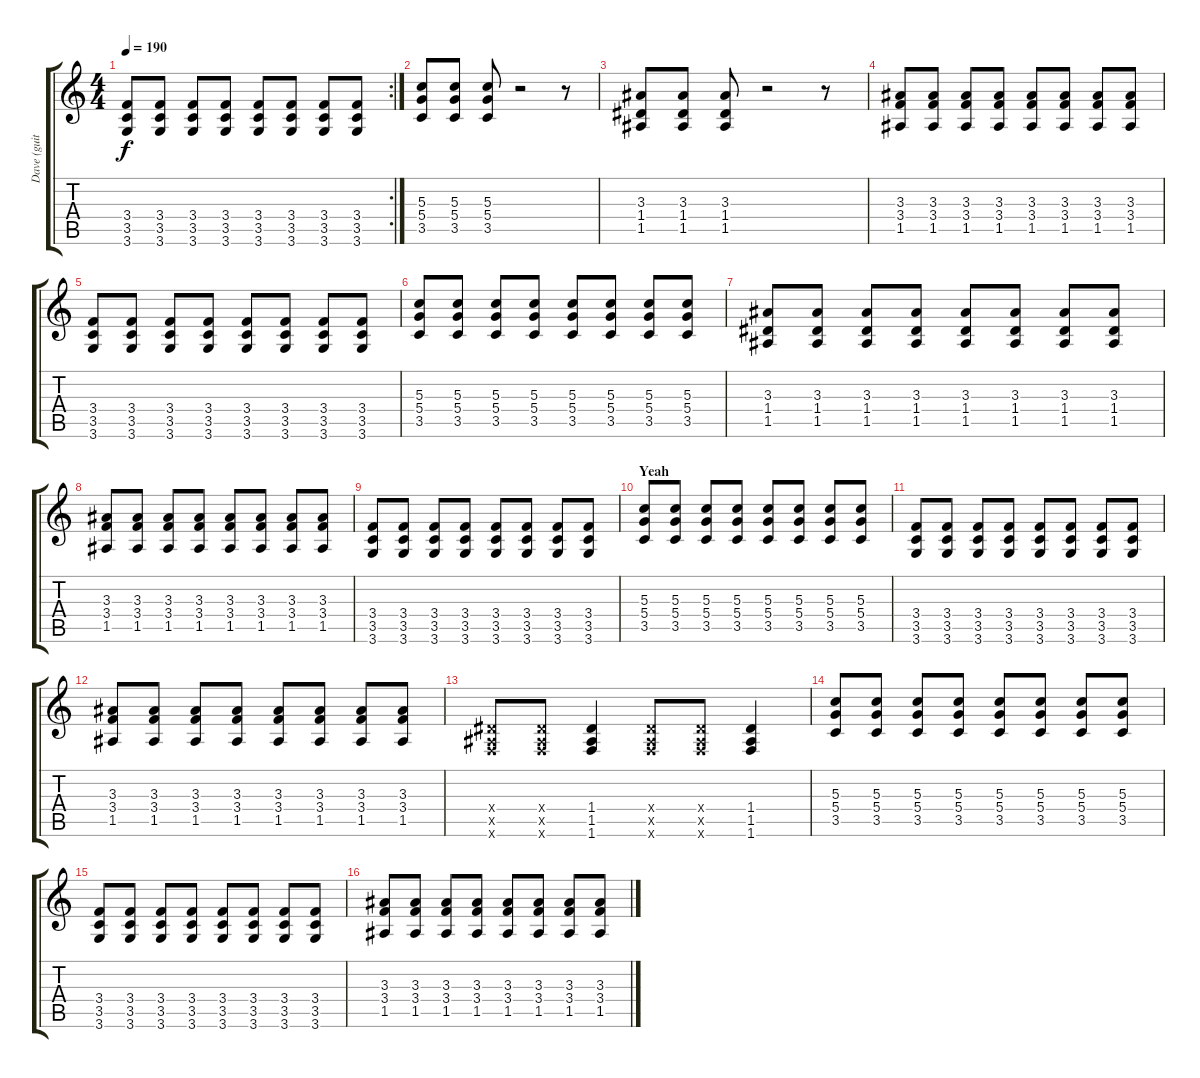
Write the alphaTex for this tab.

\track ("Dave (guitar)" "Dave (guit") {instrument overdrivenguitar}
\staff {score tabs}
\tuning (E4 B3 G3 D3 A2 E2) {hide}
\rc 2
\ts (4 4)
\tempo 190
\clef g2
\ks c
(3.4 3.5 3.6).8{dy f} (3.4 3.5 3.6).8 (3.4 3.5 3.6).8 (3.4 3.5 3.6).8 (3.4 3.5 3.6).8 (3.4 3.5 3.6).8 (3.4 3.5 3.6).8 (3.4 3.5 3.6).8 |
(5.3 5.4 3.5).8 (5.3 5.4 3.5).8 (5.3 5.4 3.5).8 r.2 r.8 |
(3.3 1.4 1.5).8 (3.3 1.4 1.5).8 (3.3 1.4 1.5).8 r.2 r.8 |
(3.3 3.4 1.5).8 (3.3 3.4 1.5).8 (3.3 3.4 1.5).8 (3.3 3.4 1.5).8 (3.3 3.4 1.5).8 (3.3 3.4 1.5).8 (3.3 3.4 1.5).8 (3.3 3.4 1.5).8 |
(3.4 3.5 3.6).8 (3.4 3.5 3.6).8 (3.4 3.5 3.6).8 (3.4 3.5 3.6).8 (3.4 3.5 3.6).8 (3.4 3.5 3.6).8 (3.4 3.5 3.6).8 (3.4 3.5 3.6).8 |
(5.3 5.4 3.5).8 (5.3 5.4 3.5).8 (5.3 5.4 3.5).8 (5.3 5.4 3.5).8 (5.3 5.4 3.5).8 (5.3 5.4 3.5).8 (5.3 5.4 3.5).8 (5.3 5.4 3.5).8 |
(3.3 1.4 1.5).8 (3.3 1.4 1.5).8 (3.3 1.4 1.5).8 (3.3 1.4 1.5).8 (3.3 1.4 1.5).8 (3.3 1.4 1.5).8 (3.3 1.4 1.5).8 (3.3 1.4 1.5).8 |
(3.3 3.4 1.5).8 (3.3 3.4 1.5).8 (3.3 3.4 1.5).8 (3.3 3.4 1.5).8 (3.3 3.4 1.5).8 (3.3 3.4 1.5).8 (3.3 3.4 1.5).8 (3.3 3.4 1.5).8 |
(3.4 3.5 3.6).8 (3.4 3.5 3.6).8 (3.4 3.5 3.6).8 (3.4 3.5 3.6).8 (3.4 3.5 3.6).8 (3.4 3.5 3.6).8 (3.4 3.5 3.6).8 (3.4 3.5 3.6).8 |
\section ("" "Yeah")
(5.3 5.4 3.5).8 (5.3 5.4 3.5).8 (5.3 5.4 3.5).8 (5.3 5.4 3.5).8 (5.3 5.4 3.5).8 (5.3 5.4 3.5).8 (5.3 5.4 3.5).8 (5.3 5.4 3.5).8 |
(3.4 3.5 3.6).8 (3.4 3.5 3.6).8 (3.4 3.5 3.6).8 (3.4 3.5 3.6).8 (3.4 3.5 3.6).8 (3.4 3.5 3.6).8 (3.4 3.5 3.6).8 (3.4 3.5 3.6).8 |
(3.3 3.4 1.5).8 (3.3 3.4 1.5).8 (3.3 3.4 1.5).8 (3.3 3.4 1.5).8 (3.3 3.4 1.5).8 (3.3 3.4 1.5).8 (3.3 3.4 1.5).8 (3.3 3.4 1.5).8 |
(1.4{x} 1.5{x} 1.6{x}).8 (1.4{x} 1.5{x} 1.6{x}).8 (1.4 1.5 1.6).4 (1.4{x} 1.5{x} 1.6{x}).8 (1.4{x} 1.5{x} 1.6{x}).8 (1.4 1.5 1.6).4 |
(5.3 5.4 3.5).8 (5.3 5.4 3.5).8 (5.3 5.4 3.5).8 (5.3 5.4 3.5).8 (5.3 5.4 3.5).8 (5.3 5.4 3.5).8 (5.3 5.4 3.5).8 (5.3 5.4 3.5).8 |
(3.4 3.5 3.6).8 (3.4 3.5 3.6).8 (3.4 3.5 3.6).8 (3.4 3.5 3.6).8 (3.4 3.5 3.6).8 (3.4 3.5 3.6).8 (3.4 3.5 3.6).8 (3.4 3.5 3.6).8 |
(3.3 3.4 1.5).8 (3.3 3.4 1.5).8 (3.3 3.4 1.5).8 (3.3 3.4 1.5).8 (3.3 3.4 1.5).8 (3.3 3.4 1.5).8 (3.3 3.4 1.5).8 (3.3 3.4 1.5).8
